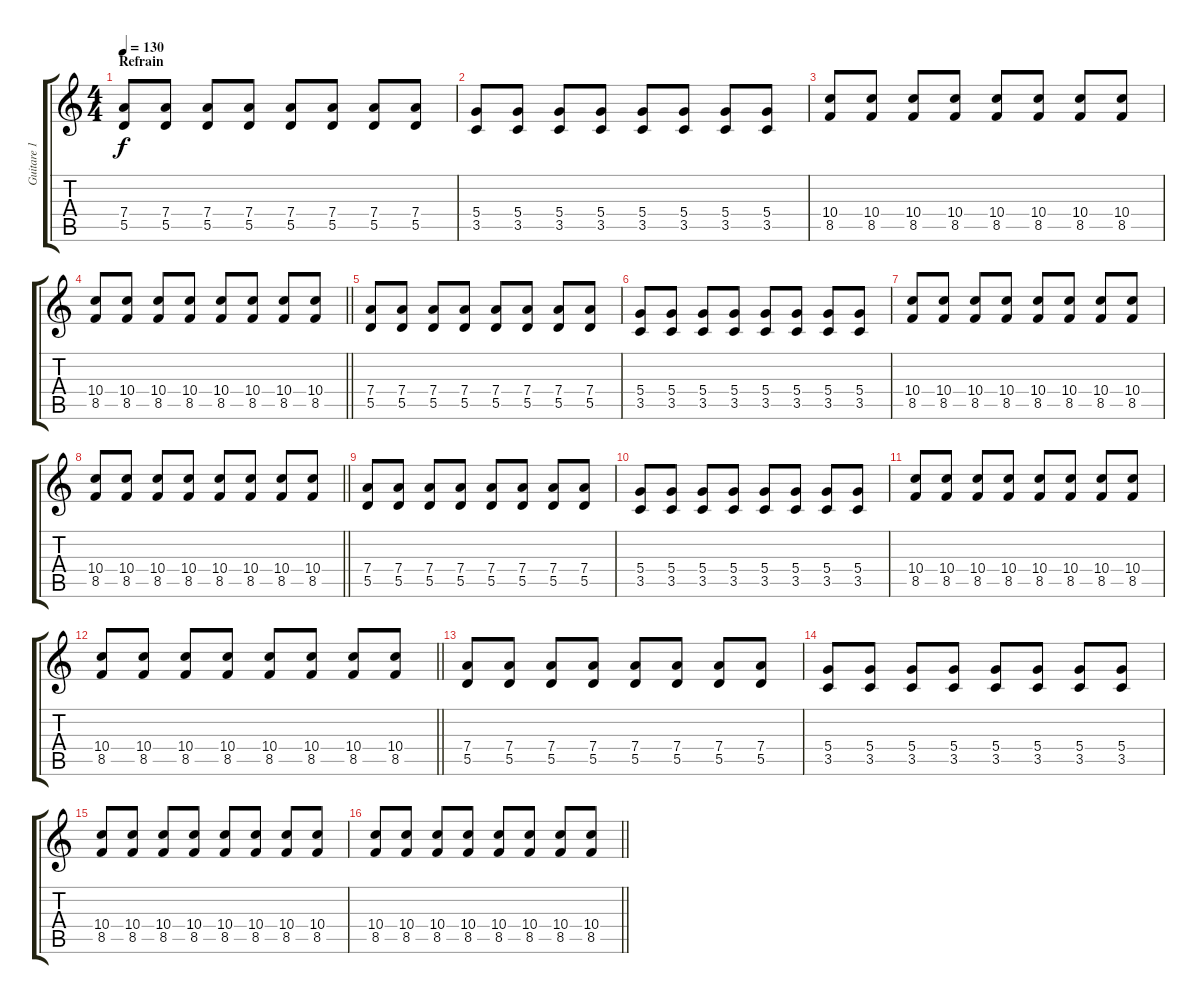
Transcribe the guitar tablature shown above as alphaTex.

\track ("Guitare 1" "Guitare 1") {instrument overdrivenguitar}
\staff {score tabs}
\tuning (E4 B3 G3 D3 A2 E2) {hide}
\ts (4 4)
\section ("" "Refrain")
\tempo 130
\clef g2
\ks c
(7.4 5.5).8{dy f} (7.4 5.5).8 (7.4 5.5).8 (7.4 5.5).8 (7.4 5.5).8 (7.4 5.5).8 (7.4 5.5).8 (7.4 5.5).8 |
(5.4 3.5).8 (5.4 3.5).8 (5.4 3.5).8 (5.4 3.5).8 (5.4 3.5).8 (5.4 3.5).8 (5.4 3.5).8 (5.4 3.5).8 |
(10.4 8.5).8 (10.4 8.5).8 (10.4 8.5).8 (10.4 8.5).8 (10.4 8.5).8 (10.4 8.5).8 (10.4 8.5).8 (10.4 8.5).8 |
\barLineRight lightlight
(10.4 8.5).8 (10.4 8.5).8 (10.4 8.5).8 (10.4 8.5).8 (10.4 8.5).8 (10.4 8.5).8 (10.4 8.5).8 (10.4 8.5).8 |
(7.4 5.5).8 (7.4 5.5).8 (7.4 5.5).8 (7.4 5.5).8 (7.4 5.5).8 (7.4 5.5).8 (7.4 5.5).8 (7.4 5.5).8 |
(5.4 3.5).8 (5.4 3.5).8 (5.4 3.5).8 (5.4 3.5).8 (5.4 3.5).8 (5.4 3.5).8 (5.4 3.5).8 (5.4 3.5).8 |
(10.4 8.5).8 (10.4 8.5).8 (10.4 8.5).8 (10.4 8.5).8 (10.4 8.5).8 (10.4 8.5).8 (10.4 8.5).8 (10.4 8.5).8 |
\barLineRight lightlight
(10.4 8.5).8 (10.4 8.5).8 (10.4 8.5).8 (10.4 8.5).8 (10.4 8.5).8 (10.4 8.5).8 (10.4 8.5).8 (10.4 8.5).8 |
(7.4 5.5).8 (7.4 5.5).8 (7.4 5.5).8 (7.4 5.5).8 (7.4 5.5).8 (7.4 5.5).8 (7.4 5.5).8 (7.4 5.5).8 |
(5.4 3.5).8 (5.4 3.5).8 (5.4 3.5).8 (5.4 3.5).8 (5.4 3.5).8 (5.4 3.5).8 (5.4 3.5).8 (5.4 3.5).8 |
(10.4 8.5).8 (10.4 8.5).8 (10.4 8.5).8 (10.4 8.5).8 (10.4 8.5).8 (10.4 8.5).8 (10.4 8.5).8 (10.4 8.5).8 |
\barLineRight lightlight
(10.4 8.5).8 (10.4 8.5).8 (10.4 8.5).8 (10.4 8.5).8 (10.4 8.5).8 (10.4 8.5).8 (10.4 8.5).8 (10.4 8.5).8 |
(7.4 5.5).8 (7.4 5.5).8 (7.4 5.5).8 (7.4 5.5).8 (7.4 5.5).8 (7.4 5.5).8 (7.4 5.5).8 (7.4 5.5).8 |
(5.4 3.5).8 (5.4 3.5).8 (5.4 3.5).8 (5.4 3.5).8 (5.4 3.5).8 (5.4 3.5).8 (5.4 3.5).8 (5.4 3.5).8 |
(10.4 8.5).8 (10.4 8.5).8 (10.4 8.5).8 (10.4 8.5).8 (10.4 8.5).8 (10.4 8.5).8 (10.4 8.5).8 (10.4 8.5).8 |
\barLineRight lightlight
(10.4 8.5).8 (10.4 8.5).8 (10.4 8.5).8 (10.4 8.5).8 (10.4 8.5).8 (10.4 8.5).8 (10.4 8.5).8 (10.4 8.5).8
